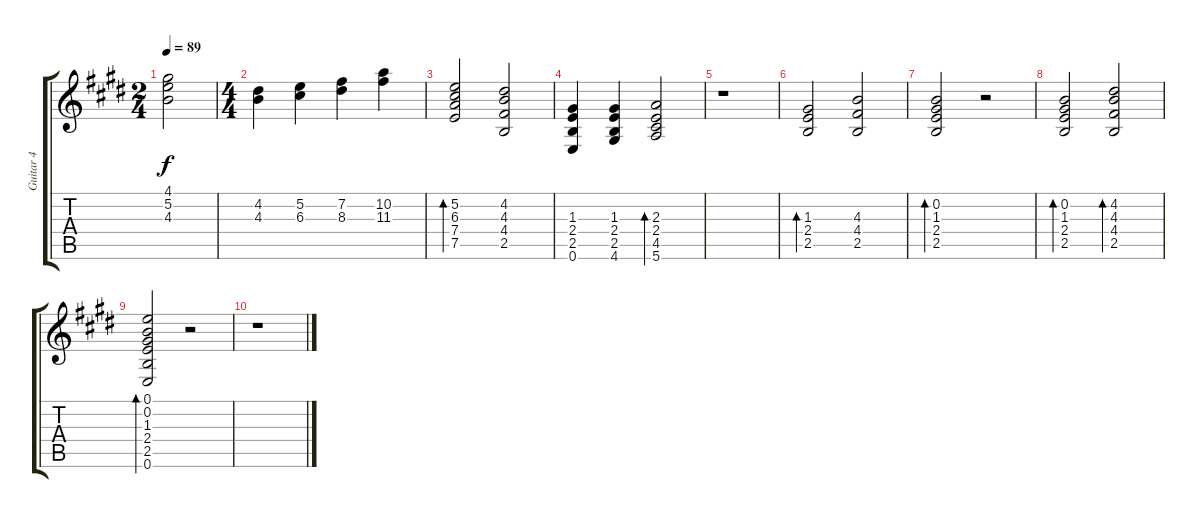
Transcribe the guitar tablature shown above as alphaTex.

\track ("Guitar 4" "Guitar 4") {instrument electricguitarclean}
\staff {score tabs}
\tuning (E4 B3 G3 D3 A2 E2) {hide}
\ts (2 4)
\tempo 89
\clef g2
\ks c#minor
(4.1 5.2 4.3).2{dy f} |
\ts (4 4)
(4.2 4.3).4 (5.2 6.3).4 (7.2 8.3).4 (10.2 11.3).4 |
\ks e
(5.2 6.3 7.4 7.5).2{bd 30} (4.2 4.3 4.4 2.5).2 |
\ks c#minor
(1.3 2.4 2.5 0.6).4 (1.3 2.4 2.5 4.6).4 (2.3 2.4 4.5 5.6).2{bd 30} |
r.1 |
\ks e
(1.3 2.4 2.5).2{bd 30} (4.3 4.4 2.5).2 |
\ks c#minor
(0.2 1.3 2.4 2.5).2{bd 30} r.2 |
\ks e
(0.2 1.3 2.4 2.5).2{bd 30} (4.2 4.3 4.4 2.5).2{bd 30} |
\ks c#minor
(0.1 0.2 1.3 2.4 2.5 0.6).2{bd 30} r.2 |
r.1
